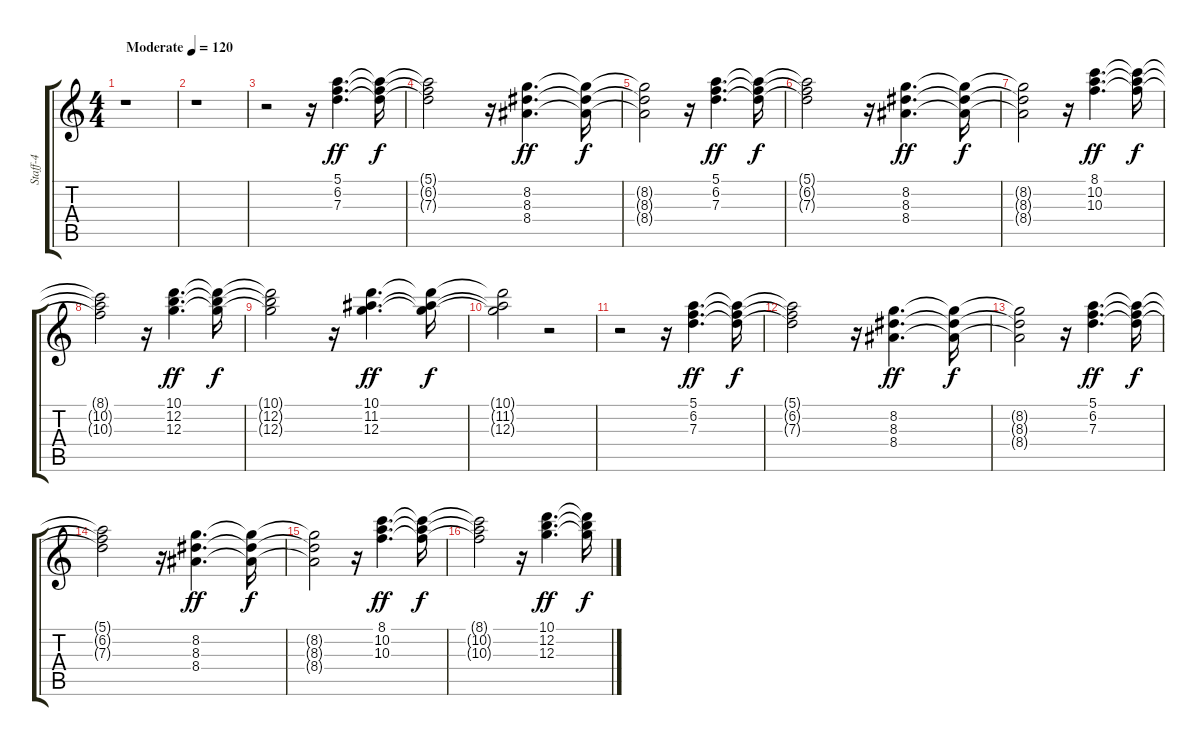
\track ("Staff-4" "Staff-4") {instrument acousticguitarsteel}
\staff {score tabs}
\tuning (E4 B3 G3 D3 A2 E2) {hide}
\ts (4 4)
\tempo (120 "Moderate")
\clef g2
\ks c
r.1{dy ff instrument acousticguitarsteel} |
r.1 |
r.2 r.16 (5.1 6.2 7.3).4{d} (5.1{t} 6.2{t} 7.3{t}).16{dy f} |
(5.1{t} 6.2{t} 7.3{t}).2 r.16 (8.2 8.3 8.4).4{d dy ff} (8.2{t} 8.3{t} 8.4{t}).16{dy f} |
(8.2{t} 8.3{t} 8.4{t}).2 r.16 (5.1 6.2 7.3).4{d dy ff} (5.1{t} 6.2{t} 7.3{t}).16{dy f} |
(5.1{t} 6.2{t} 7.3{t}).2 r.16 (8.2 8.3 8.4).4{d dy ff} (8.2{t} 8.3{t} 8.4{t}).16{dy f} |
(8.2{t} 8.3{t} 8.4{t}).2 r.16 (8.1 10.2 10.3).4{d dy ff} (8.1{t} 10.2{t} 10.3{t}).16{dy f} |
(8.1{t} 10.2{t} 10.3{t}).2 r.16 (10.1 12.2 12.3).4{d dy ff} (10.1{t} 12.2{t} 12.3{t}).16{dy f} |
(10.1{t} 12.2{t} 12.3{t}).2 r.16 (10.1 11.2 12.3).4{d dy ff} (10.1{t} 11.2{t} 12.3{t}).16{dy f} |
(10.1{t} 11.2{t} 12.3{t}).2 r.2 |
r.2 r.16 (5.1 6.2 7.3).4{d dy ff} (5.1{t} 6.2{t} 7.3{t}).16{dy f} |
(5.1{t} 6.2{t} 7.3{t}).2 r.16 (8.2 8.3 8.4).4{d dy ff} (8.2{t} 8.3{t} 8.4{t}).16{dy f} |
(8.2{t} 8.3{t} 8.4{t}).2 r.16 (5.1 6.2 7.3).4{d dy ff} (5.1{t} 6.2{t} 7.3{t}).16{dy f} |
(5.1{t} 6.2{t} 7.3{t}).2 r.16 (8.2 8.3 8.4).4{d dy ff} (8.2{t} 8.3{t} 8.4{t}).16{dy f} |
(8.2{t} 8.3{t} 8.4{t}).2 r.16 (8.1 10.2 10.3).4{d dy ff} (8.1{t} 10.2{t} 10.3{t}).16{dy f} |
(8.1{t} 10.2{t} 10.3{t}).2 r.16 (10.1 12.2 12.3).4{d dy ff} (10.1{t} 12.2{t} 12.3{t}).16{dy f}
